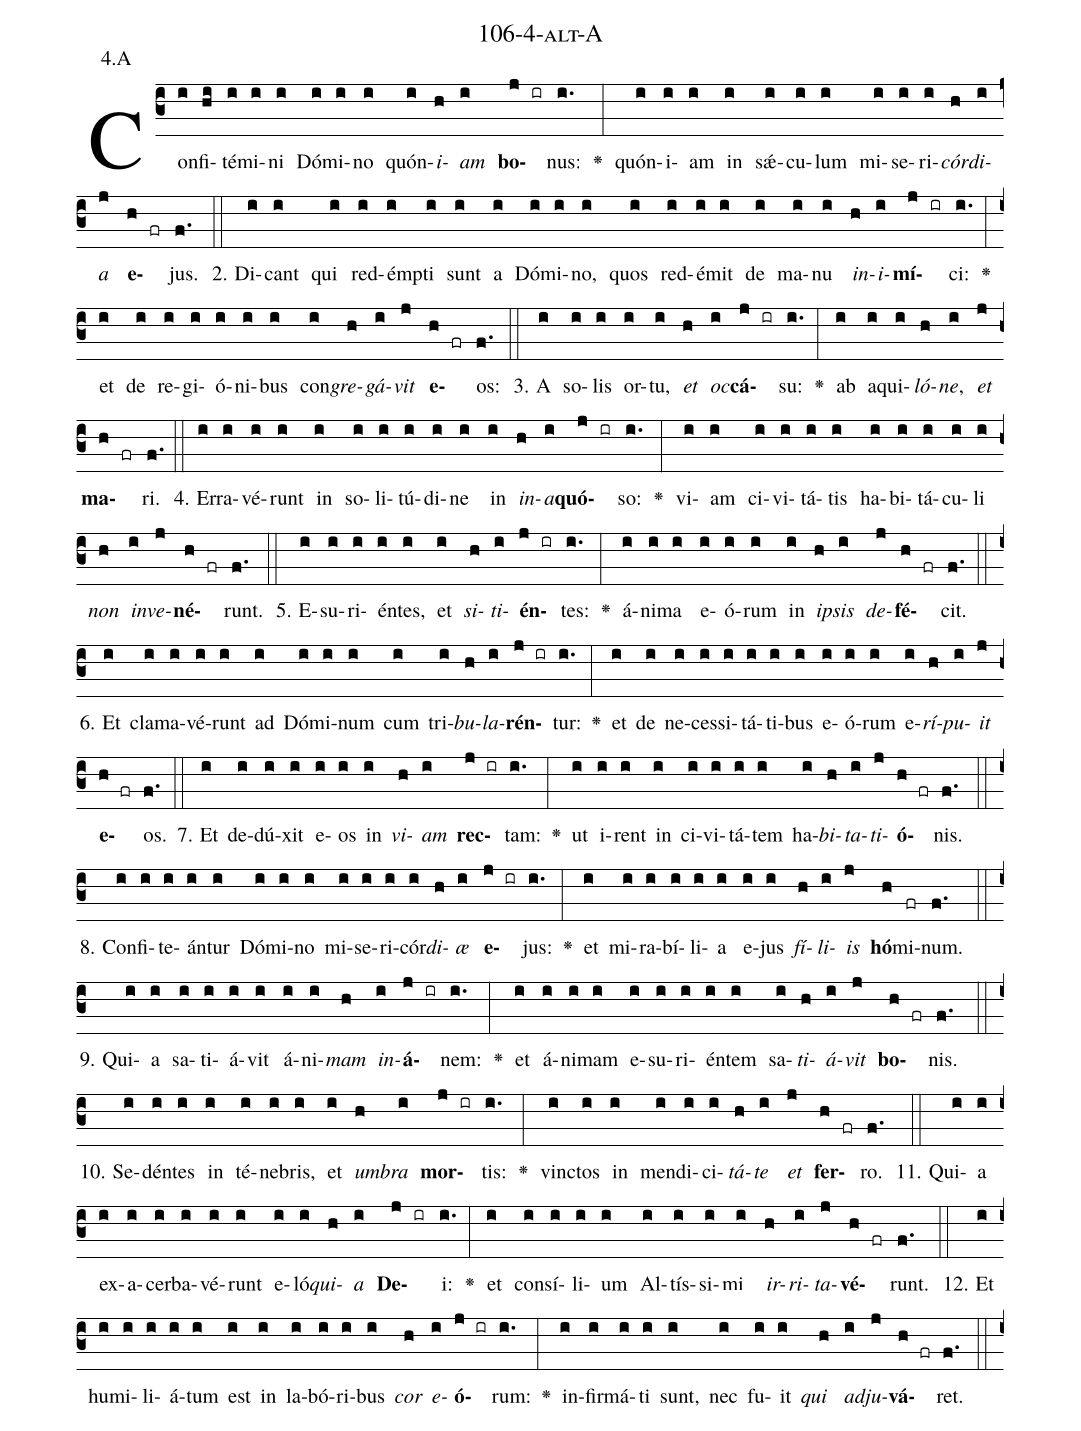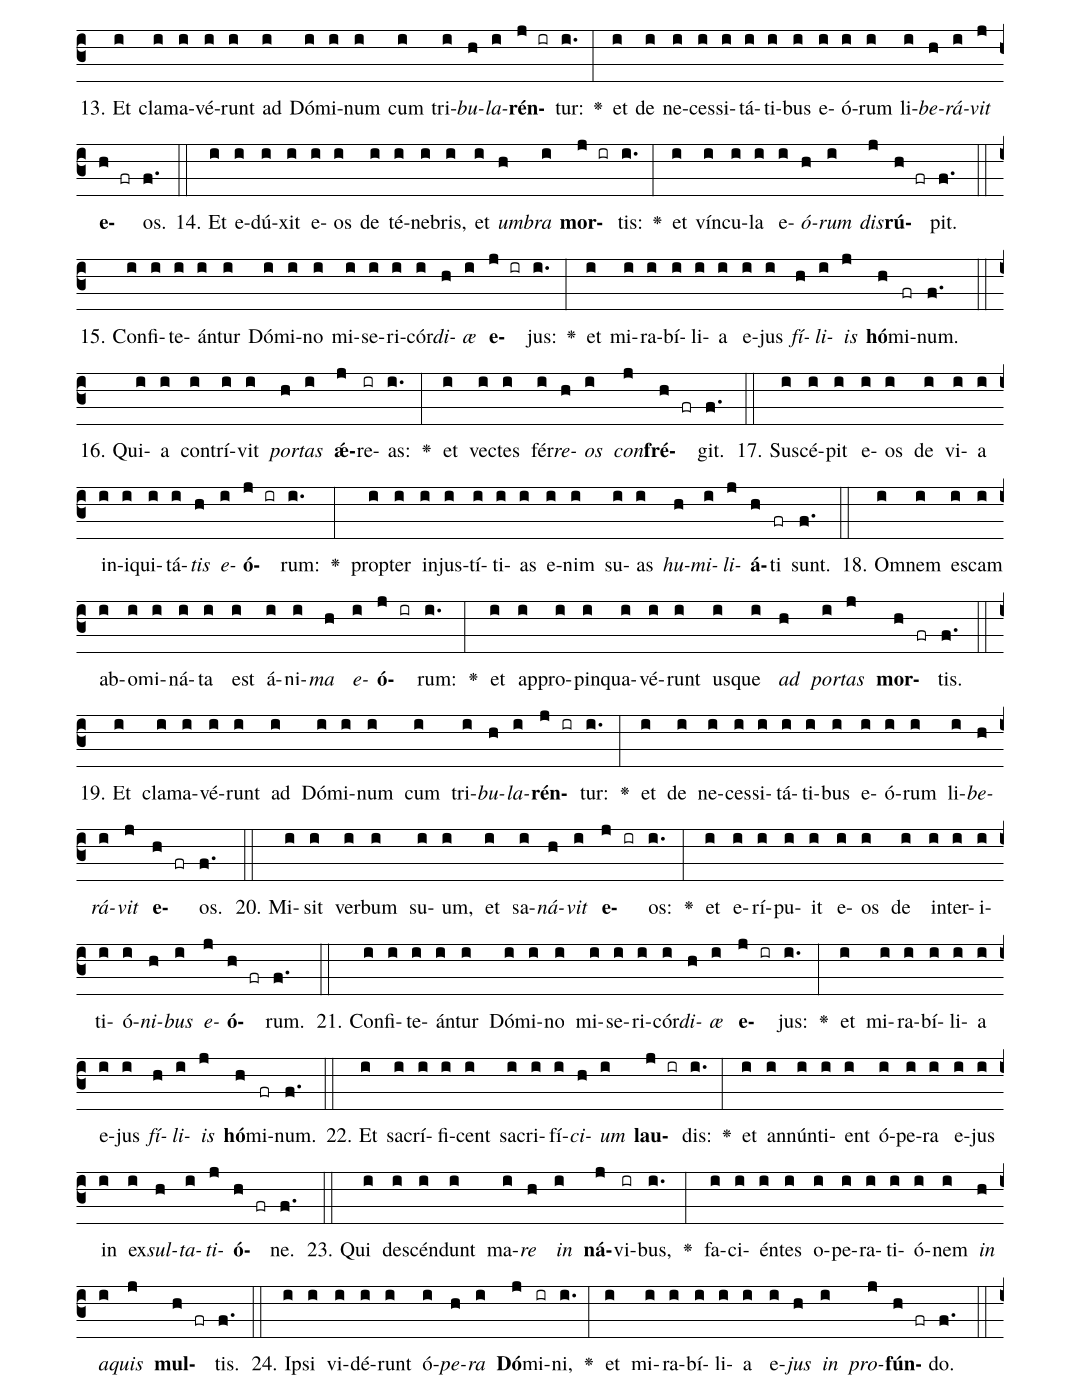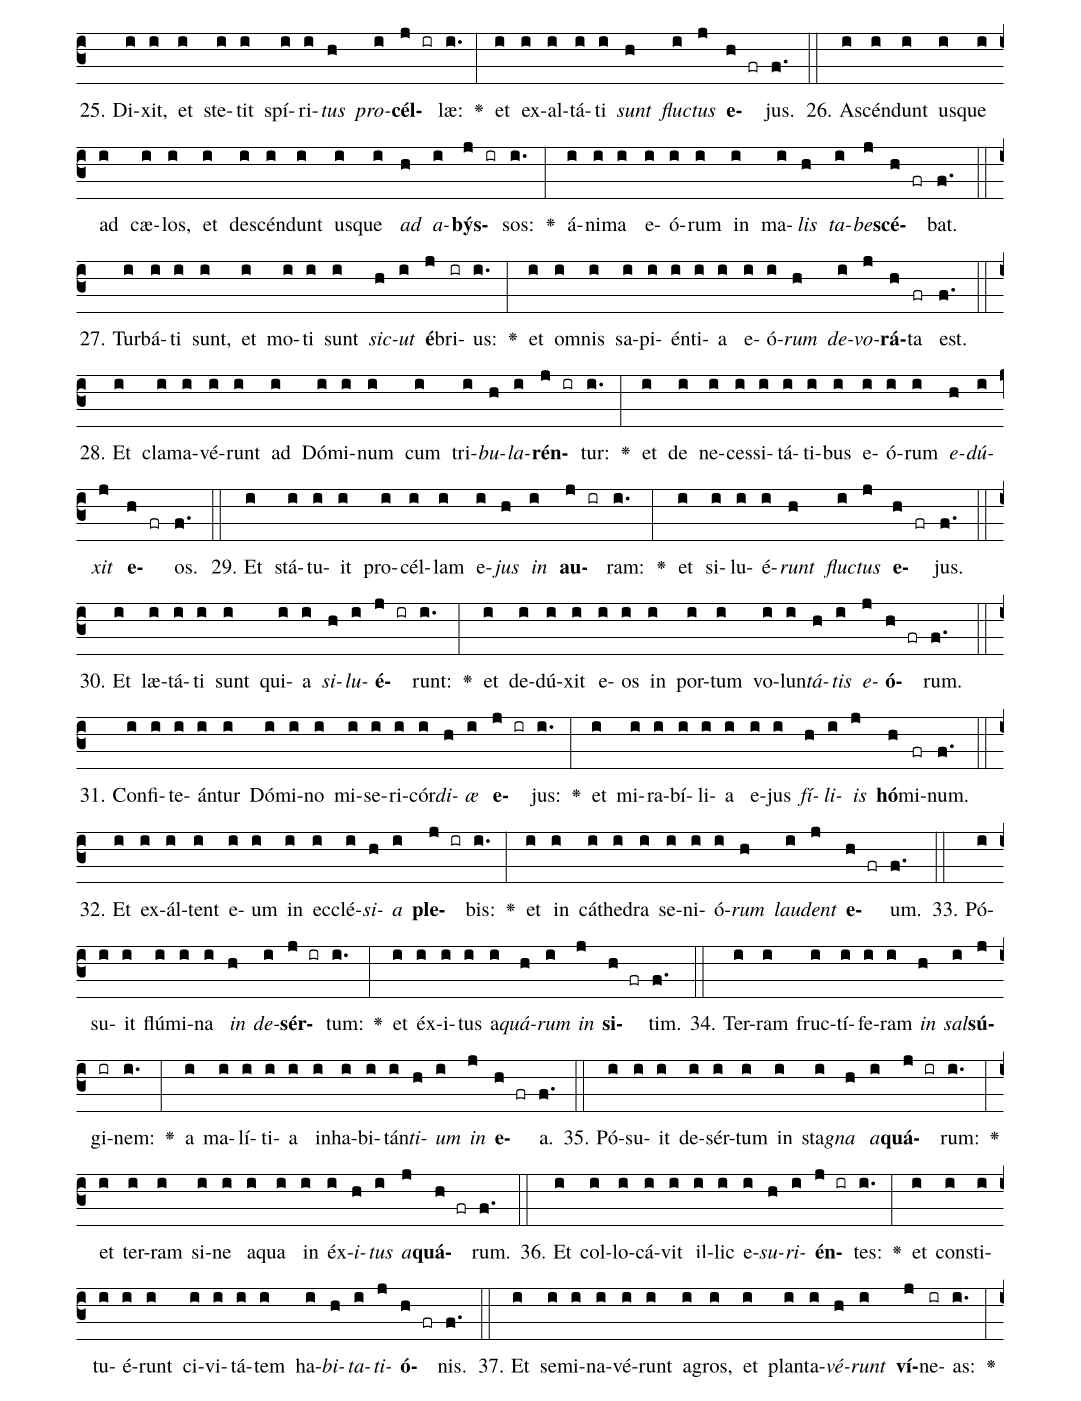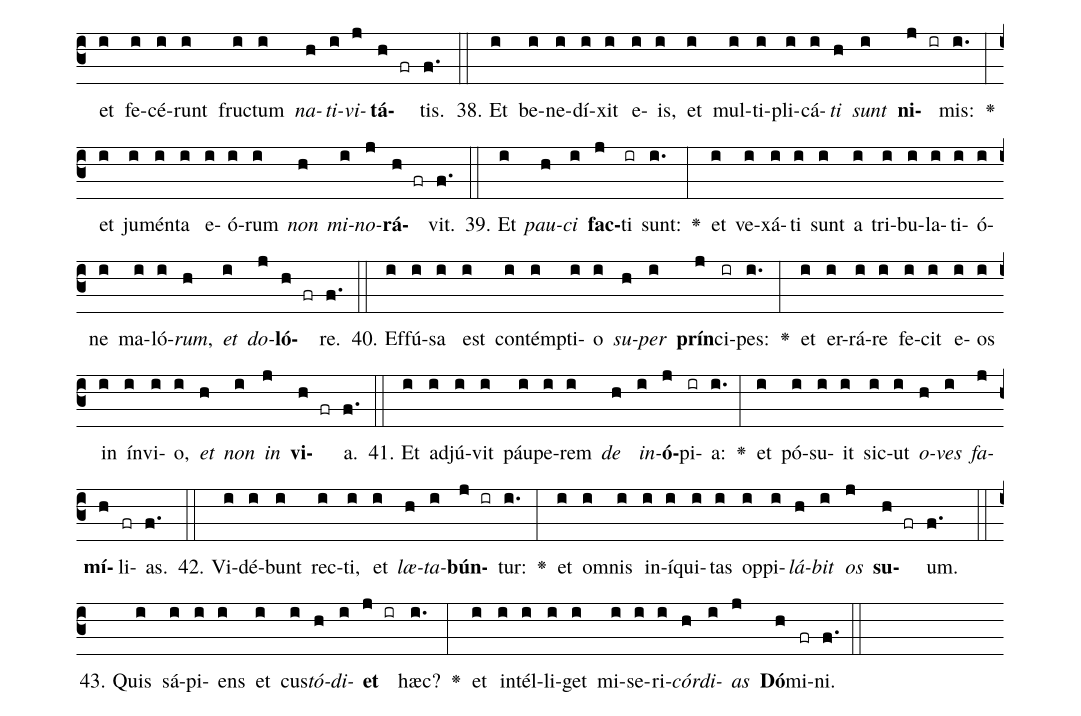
name: 106-4-alt-A;
annotation: 4.A;
%%
(c3)Con(i)fi(hi)té(i)mi(i)ni(i) Dó(i)mi(i)no(i) quón(i)<i>i</i>(h)<i>am</i>(i) <b>bo</b>(j ir)nus:(i.) <v>\greheightstar</v>(:) quón(i)i(i)am(i) in(i) sǽ(i)cu(i)lum(i) mi(i)se(i)ri(i)<i>cór</i>(h)<i>di</i>(i)<i>a</i>(j) <b>e</b>(h fr)jus.(f.) (::)
2. Di(i)cant(i) qui(i) red(i)émp(i)ti(i) sunt(i) a(i) Dó(i)mi(i)no,(i) quos(i) red(i)é(i)mit(i) de(i) ma(i)nu(i) <i>in</i>(h)<i>i</i>(i)<b>mí</b>(j ir)ci:(i.) <v>\greheightstar</v>(:) et(i) de(i) re(i)gi(i)ó(i)ni(i)bus(i) con(i)<i>gre</i>(h)<i>gá</i>(i)<i>vit</i>(j) <b>e</b>(h fr)os:(f.) (::)
3. A(i) so(i)lis(i) or(i)tu,(i) <i>et</i>(h) <i>oc</i>(i)<b>cá</b>(j ir)su:(i.) <v>\greheightstar</v>(:) ab(i) a(i)qui(i)<i>ló</i>(h)<i>ne</i>,(i) <i>et</i>(j) <b>ma</b>(h fr)ri.(f.) (::)
4. Er(i)ra(i)vé(i)runt(i) in(i) so(i)li(i)tú(i)di(i)ne(i) in(i) <i>in</i>(h)<i>a</i>(i)<b>quó</b>(j ir)so:(i.) <v>\greheightstar</v>(:) vi(i)am(i) ci(i)vi(i)tá(i)tis(i) ha(i)bi(i)tá(i)cu(i)li(i) <i>non</i>(h) <i>in</i>(i)<i>ve</i>(j)<b>né</b>(h fr)runt.(f.) (::)
5. E(i)su(i)ri(i)én(i)tes,(i) et(i) <i>si</i>(h)<i>ti</i>(i)<b>én</b>(j ir)tes:(i.) <v>\greheightstar</v>(:) á(i)ni(i)ma(i) e(i)ó(i)rum(i) in(i) <i>ip</i>(h)<i>sis</i>(i) <i>de</i>(j)<b>fé</b>(h fr)cit.(f.) (::)
6. Et(i) cla(i)ma(i)vé(i)runt(i) ad(i) Dó(i)mi(i)num(i) cum(i) tri(i)<i>bu</i>(h)<i>la</i>(i)<b>rén</b>(j ir)tur:(i.) <v>\greheightstar</v>(:) et(i) de(i) ne(i)ces(i)si(i)tá(i)ti(i)bus(i) e(i)ó(i)rum(i) e(i)<i>rí</i>(h)<i>pu</i>(i)<i>it</i>(j) <b>e</b>(h fr)os.(f.) (::)
7. Et(i) de(i)dú(i)xit(i) e(i)os(i) in(i) <i>vi</i>(h)<i>am</i>(i) <b>rec</b>(j ir)tam:(i.) <v>\greheightstar</v>(:) ut(i) i(i)rent(i) in(i) ci(i)vi(i)tá(i)tem(i) ha(i)<i>bi</i>(h)<i>ta</i>(i)<i>ti</i>(j)<b>ó</b>(h fr)nis.(f.) (::)
8. Con(i)fi(i)te(i)án(i)tur(i) Dó(i)mi(i)no(i) mi(i)se(i)ri(i)cór(i)<i>di</i>(h)<i>æ</i>(i) <b>e</b>(j ir)jus:(i.) <v>\greheightstar</v>(:) et(i) mi(i)ra(i)bí(i)li(i)a(i) e(i)jus(i) <i>fí</i>(h)<i>li</i>(i)<i>is</i>(j) <b>hó</b>(h)mi(fr)num.(f.) (::)
9. Qui(i)a(i) sa(i)ti(i)á(i)vit(i) á(i)ni(i)<i>mam</i>(h) <i>in</i>(i)<b>á</b>(j ir)nem:(i.) <v>\greheightstar</v>(:) et(i) á(i)ni(i)mam(i) e(i)su(i)ri(i)én(i)tem(i) sa(i)<i>ti</i>(h)<i>á</i>(i)<i>vit</i>(j) <b>bo</b>(h fr)nis.(f.) (::)
10. Se(i)dén(i)tes(i) in(i) té(i)ne(i)bris,(i) et(i) <i>um</i>(h)<i>bra</i>(i) <b>mor</b>(j ir)tis:(i.) <v>\greheightstar</v>(:) vinc(i)tos(i) in(i) men(i)di(i)ci(i)<i>tá</i>(h)<i>te</i>(i) <i>et</i>(j) <b>fer</b>(h fr)ro.(f.) (::)
11. Qui(i)a(i) ex(i)a(i)cer(i)ba(i)vé(i)runt(i) e(i)ló(i)<i>qui</i>(h)<i>a</i>(i) <b>De</b>(j ir)i:(i.) <v>\greheightstar</v>(:) et(i) con(i)sí(i)li(i)um(i) Al(i)tís(i)si(i)mi(i) <i>ir</i>(h)<i>ri</i>(i)<i>ta</i>(j)<b>vé</b>(h fr)runt.(f.) (::)
12. Et(i) hu(i)mi(i)li(i)á(i)tum(i) est(i) in(i) la(i)bó(i)ri(i)bus(i) <i>cor</i>(h) <i>e</i>(i)<b>ó</b>(j ir)rum:(i.) <v>\greheightstar</v>(:) in(i)fir(i)má(i)ti(i) sunt,(i) nec(i) fu(i)it(i) <i>qui</i>(h) <i>ad</i>(i)<i>ju</i>(j)<b>vá</b>(h fr)ret.(f.) (::)
13. Et(i) cla(i)ma(i)vé(i)runt(i) ad(i) Dó(i)mi(i)num(i) cum(i) tri(i)<i>bu</i>(h)<i>la</i>(i)<b>rén</b>(j ir)tur:(i.) <v>\greheightstar</v>(:) et(i) de(i) ne(i)ces(i)si(i)tá(i)ti(i)bus(i) e(i)ó(i)rum(i) li(i)<i>be</i>(h)<i>rá</i>(i)<i>vit</i>(j) <b>e</b>(h fr)os.(f.) (::)
14. Et(i) e(i)dú(i)xit(i) e(i)os(i) de(i) té(i)ne(i)bris,(i) et(i) <i>um</i>(h)<i>bra</i>(i) <b>mor</b>(j ir)tis:(i.) <v>\greheightstar</v>(:) et(i) vín(i)cu(i)la(i) e(i)<i>ó</i>(h)<i>rum</i>(i) <i>dis</i>(j)<b>rú</b>(h fr)pit.(f.) (::)
15. Con(i)fi(i)te(i)án(i)tur(i) Dó(i)mi(i)no(i) mi(i)se(i)ri(i)cór(i)<i>di</i>(h)<i>æ</i>(i) <b>e</b>(j ir)jus:(i.) <v>\greheightstar</v>(:) et(i) mi(i)ra(i)bí(i)li(i)a(i) e(i)jus(i) <i>fí</i>(h)<i>li</i>(i)<i>is</i>(j) <b>hó</b>(h)mi(fr)num.(f.) (::)
16. Qui(i)a(i) con(i)trí(i)vit(i) <i>por</i>(h)<i>tas</i>(i) <b>ǽ</b>(j)re(ir)as:(i.) <v>\greheightstar</v>(:) et(i) vec(i)tes(i) fér(i)<i>re</i>(h)<i>os</i>(i) <i>con</i>(j)<b>fré</b>(h fr)git.(f.) (::)
17. Su(i)scé(i)pit(i) e(i)os(i) de(i) vi(i)a(i) in(i)i(i)qui(i)tá(i)<i>tis</i>(h) <i>e</i>(i)<b>ó</b>(j ir)rum:(i.) <v>\greheightstar</v>(:) prop(i)ter(i) in(i)jus(i)tí(i)ti(i)as(i) e(i)nim(i) su(i)as(i) <i>hu</i>(h)<i>mi</i>(i)<i>li</i>(j)<b>á</b>(h)ti(fr) sunt.(f.) (::)
18. Om(i)nem(i) es(i)cam(i) ab(i)o(i)mi(i)ná(i)ta(i) est(i) á(i)ni(i)<i>ma</i>(h) <i>e</i>(i)<b>ó</b>(j ir)rum:(i.) <v>\greheightstar</v>(:) et(i) ap(i)pro(i)pin(i)qua(i)vé(i)runt(i) us(i)que(i) <i>ad</i>(h) <i>por</i>(i)<i>tas</i>(j) <b>mor</b>(h fr)tis.(f.) (::)
19. Et(i) cla(i)ma(i)vé(i)runt(i) ad(i) Dó(i)mi(i)num(i) cum(i) tri(i)<i>bu</i>(h)<i>la</i>(i)<b>rén</b>(j ir)tur:(i.) <v>\greheightstar</v>(:) et(i) de(i) ne(i)ces(i)si(i)tá(i)ti(i)bus(i) e(i)ó(i)rum(i) li(i)<i>be</i>(h)<i>rá</i>(i)<i>vit</i>(j) <b>e</b>(h fr)os.(f.) (::)
20. Mi(i)sit(i) ver(i)bum(i) su(i)um,(i) et(i) sa(i)<i>ná</i>(h)<i>vit</i>(i) <b>e</b>(j ir)os:(i.) <v>\greheightstar</v>(:) et(i) e(i)rí(i)pu(i)it(i) e(i)os(i) de(i) in(i)ter(i)i(i)ti(i)ó(i)<i>ni</i>(h)<i>bus</i>(i) <i>e</i>(j)<b>ó</b>(h fr)rum.(f.) (::)
21. Con(i)fi(i)te(i)án(i)tur(i) Dó(i)mi(i)no(i) mi(i)se(i)ri(i)cór(i)<i>di</i>(h)<i>æ</i>(i) <b>e</b>(j ir)jus:(i.) <v>\greheightstar</v>(:) et(i) mi(i)ra(i)bí(i)li(i)a(i) e(i)jus(i) <i>fí</i>(h)<i>li</i>(i)<i>is</i>(j) <b>hó</b>(h)mi(fr)num.(f.) (::)
22. Et(i) sa(i)crí(i)fi(i)cent(i) sa(i)cri(i)fí(i)<i>ci</i>(h)<i>um</i>(i) <b>lau</b>(j ir)dis:(i.) <v>\greheightstar</v>(:) et(i) an(i)nún(i)ti(i)ent(i) ó(i)pe(i)ra(i) e(i)jus(i) in(i) ex(i)<i>sul</i>(h)<i>ta</i>(i)<i>ti</i>(j)<b>ó</b>(h fr)ne.(f.) (::)
23. Qui(i) de(i)scén(i)dunt(i) ma(i)<i>re</i>(h) <i>in</i>(i) <b>ná</b>(j)vi(ir)bus,(i.) <v>\greheightstar</v>(:) fa(i)ci(i)én(i)tes(i) o(i)pe(i)ra(i)ti(i)ó(i)nem(i) <i>in</i>(h) <i>a</i>(i)<i>quis</i>(j) <b>mul</b>(h fr)tis.(f.) (::)
24. Ip(i)si(i) vi(i)dé(i)runt(i) ó(i)<i>pe</i>(h)<i>ra</i>(i) <b>Dó</b>(j)mi(ir)ni,(i.) <v>\greheightstar</v>(:) et(i) mi(i)ra(i)bí(i)li(i)a(i) e(i)<i>jus</i>(h) <i>in</i>(i) <i>pro</i>(j)<b>fún</b>(h fr)do.(f.) (::)
25. Di(i)xit,(i) et(i) ste(i)tit(i) spí(i)ri(i)<i>tus</i>(h) <i>pro</i>(i)<b>cél</b>(j ir)læ:(i.) <v>\greheightstar</v>(:) et(i) ex(i)al(i)tá(i)ti(i) <i>sunt</i>(h) <i>fluc</i>(i)<i>tus</i>(j) <b>e</b>(h fr)jus.(f.) (::)
26. A(i)scén(i)dunt(i) us(i)que(i) ad(i) cæ(i)los,(i) et(i) de(i)scén(i)dunt(i) us(i)que(i) <i>ad</i>(h) <i>a</i>(i)<b>býs</b>(j ir)sos:(i.) <v>\greheightstar</v>(:) á(i)ni(i)ma(i) e(i)ó(i)rum(i) in(i) ma(i)<i>lis</i>(h) <i>ta</i>(i)<i>be</i>(j)<b>scé</b>(h fr)bat.(f.) (::)
27. Tur(i)bá(i)ti(i) sunt,(i) et(i) mo(i)ti(i) sunt(i) <i>sic</i>(h)<i>ut</i>(i) <b>é</b>(j)bri(ir)us:(i.) <v>\greheightstar</v>(:) et(i) om(i)nis(i) sa(i)pi(i)én(i)ti(i)a(i) e(i)ó(i)<i>rum</i>(h) <i>de</i>(i)<i>vo</i>(j)<b>rá</b>(h)ta(fr) est.(f.) (::)
28. Et(i) cla(i)ma(i)vé(i)runt(i) ad(i) Dó(i)mi(i)num(i) cum(i) tri(i)<i>bu</i>(h)<i>la</i>(i)<b>rén</b>(j ir)tur:(i.) <v>\greheightstar</v>(:) et(i) de(i) ne(i)ces(i)si(i)tá(i)ti(i)bus(i) e(i)ó(i)rum(i) <i>e</i>(h)<i>dú</i>(i)<i>xit</i>(j) <b>e</b>(h fr)os.(f.) (::)
29. Et(i) stá(i)tu(i)it(i) pro(i)cél(i)lam(i) e(i)<i>jus</i>(h) <i>in</i>(i) <b>au</b>(j ir)ram:(i.) <v>\greheightstar</v>(:) et(i) si(i)lu(i)é(i)<i>runt</i>(h) <i>fluc</i>(i)<i>tus</i>(j) <b>e</b>(h fr)jus.(f.) (::)
30. Et(i) læ(i)tá(i)ti(i) sunt(i) qui(i)a(i) <i>si</i>(h)<i>lu</i>(i)<b>é</b>(j ir)runt:(i.) <v>\greheightstar</v>(:) et(i) de(i)dú(i)xit(i) e(i)os(i) in(i) por(i)tum(i) vo(i)lun(i)<i>tá</i>(h)<i>tis</i>(i) <i>e</i>(j)<b>ó</b>(h fr)rum.(f.) (::)
31. Con(i)fi(i)te(i)án(i)tur(i) Dó(i)mi(i)no(i) mi(i)se(i)ri(i)cór(i)<i>di</i>(h)<i>æ</i>(i) <b>e</b>(j ir)jus:(i.) <v>\greheightstar</v>(:) et(i) mi(i)ra(i)bí(i)li(i)a(i) e(i)jus(i) <i>fí</i>(h)<i>li</i>(i)<i>is</i>(j) <b>hó</b>(h)mi(fr)num.(f.) (::)
32. Et(i) ex(i)ál(i)tent(i) e(i)um(i) in(i) ec(i)clé(i)<i>si</i>(h)<i>a</i>(i) <b>ple</b>(j ir)bis:(i.) <v>\greheightstar</v>(:) et(i) in(i) cá(i)the(i)dra(i) se(i)ni(i)ó(i)<i>rum</i>(h) <i>lau</i>(i)<i>dent</i>(j) <b>e</b>(h fr)um.(f.) (::)
33. Pó(i)su(i)it(i) flú(i)mi(i)na(i) <i>in</i>(h) <i>de</i>(i)<b>sér</b>(j ir)tum:(i.) <v>\greheightstar</v>(:) et(i) éx(i)i(i)tus(i) a(i)<i>quá</i>(h)<i>rum</i>(i) <i>in</i>(j) <b>si</b>(h fr)tim.(f.) (::)
34. Ter(i)ram(i) fruc(i)tí(i)fe(i)ram(i) <i>in</i>(h) <i>sal</i>(i)<b>sú</b>(j)gi(ir)nem:(i.) <v>\greheightstar</v>(:) a(i) ma(i)lí(i)ti(i)a(i) in(i)ha(i)bi(i)tán(i)<i>ti</i>(h)<i>um</i>(i) <i>in</i>(j) <b>e</b>(h fr)a.(f.) (::)
35. Pó(i)su(i)it(i) de(i)sér(i)tum(i) in(i) sta(i)<i>gna</i>(h) <i>a</i>(i)<b>quá</b>(j ir)rum:(i.) <v>\greheightstar</v>(:) et(i) ter(i)ram(i) si(i)ne(i) a(i)qua(i) in(i) éx(i)<i>i</i>(h)<i>tus</i>(i) <i>a</i>(j)<b>quá</b>(h fr)rum.(f.) (::)
36. Et(i) col(i)lo(i)cá(i)vit(i) il(i)lic(i) e(i)<i>su</i>(h)<i>ri</i>(i)<b>én</b>(j ir)tes:(i.) <v>\greheightstar</v>(:) et(i) con(i)sti(i)tu(i)é(i)runt(i) ci(i)vi(i)tá(i)tem(i) ha(i)<i>bi</i>(h)<i>ta</i>(i)<i>ti</i>(j)<b>ó</b>(h fr)nis.(f.) (::)
37. Et(i) se(i)mi(i)na(i)vé(i)runt(i) a(i)gros,(i) et(i) plan(i)ta(i)<i>vé</i>(h)<i>runt</i>(i) <b>ví</b>(j)ne(ir)as:(i.) <v>\greheightstar</v>(:) et(i) fe(i)cé(i)runt(i) fruc(i)tum(i) <i>na</i>(h)<i>ti</i>(i)<i>vi</i>(j)<b>tá</b>(h fr)tis.(f.) (::)
38. Et(i) be(i)ne(i)dí(i)xit(i) e(i)is,(i) et(i) mul(i)ti(i)pli(i)cá(i)<i>ti</i>(h) <i>sunt</i>(i) <b>ni</b>(j ir)mis:(i.) <v>\greheightstar</v>(:) et(i) ju(i)mén(i)ta(i) e(i)ó(i)rum(i) <i>non</i>(h) <i>mi</i>(i)<i>no</i>(j)<b>rá</b>(h fr)vit.(f.) (::)
39. Et(i) <i>pau</i>(h)<i>ci</i>(i) <b>fac</b>(j)ti(ir) sunt:(i.) <v>\greheightstar</v>(:) et(i) ve(i)xá(i)ti(i) sunt(i) a(i) tri(i)bu(i)la(i)ti(i)ó(i)ne(i) ma(i)ló(i)<i>rum</i>,(h) <i>et</i>(i) <i>do</i>(j)<b>ló</b>(h fr)re.(f.) (::)
40. Ef(i)fú(i)sa(i) est(i) con(i)témp(i)ti(i)o(i) <i>su</i>(h)<i>per</i>(i) <b>prín</b>(j)ci(ir)pes:(i.) <v>\greheightstar</v>(:) et(i) er(i)rá(i)re(i) fe(i)cit(i) e(i)os(i) in(i) ín(i)vi(i)o,(i) <i>et</i>(h) <i>non</i>(i) <i>in</i>(j) <b>vi</b>(h fr)a.(f.) (::)
41. Et(i) ad(i)jú(i)vit(i) páu(i)pe(i)rem(i) <i>de</i>(h) <i>in</i>(i)<b>ó</b>(j)pi(ir)a:(i.) <v>\greheightstar</v>(:) et(i) pó(i)su(i)it(i) sic(i)ut(i) <i>o</i>(h)<i>ves</i>(i) <i>fa</i>(j)<b>mí</b>(h)li(fr)as.(f.) (::)
42. Vi(i)dé(i)bunt(i) rec(i)ti,(i) et(i) <i>læ</i>(h)<i>ta</i>(i)<b>bún</b>(j ir)tur:(i.) <v>\greheightstar</v>(:) et(i) om(i)nis(i) in(i)í(i)qui(i)tas(i) op(i)pi(i)<i>lá</i>(h)<i>bit</i>(i) <i>os</i>(j) <b>su</b>(h fr)um.(f.) (::)
43. Quis(i) sá(i)pi(i)ens(i) et(i) cus(i)<i>tó</i>(h)<i>di</i>(i)<b>et</b>(j ir) hæc?(i.) <v>\greheightstar</v>(:) et(i) in(i)tél(i)li(i)get(i) mi(i)se(i)ri(i)<i>cór</i>(h)<i>di</i>(i)<i>as</i>(j) <b>Dó</b>(h)mi(fr)ni.(f.) (::)
